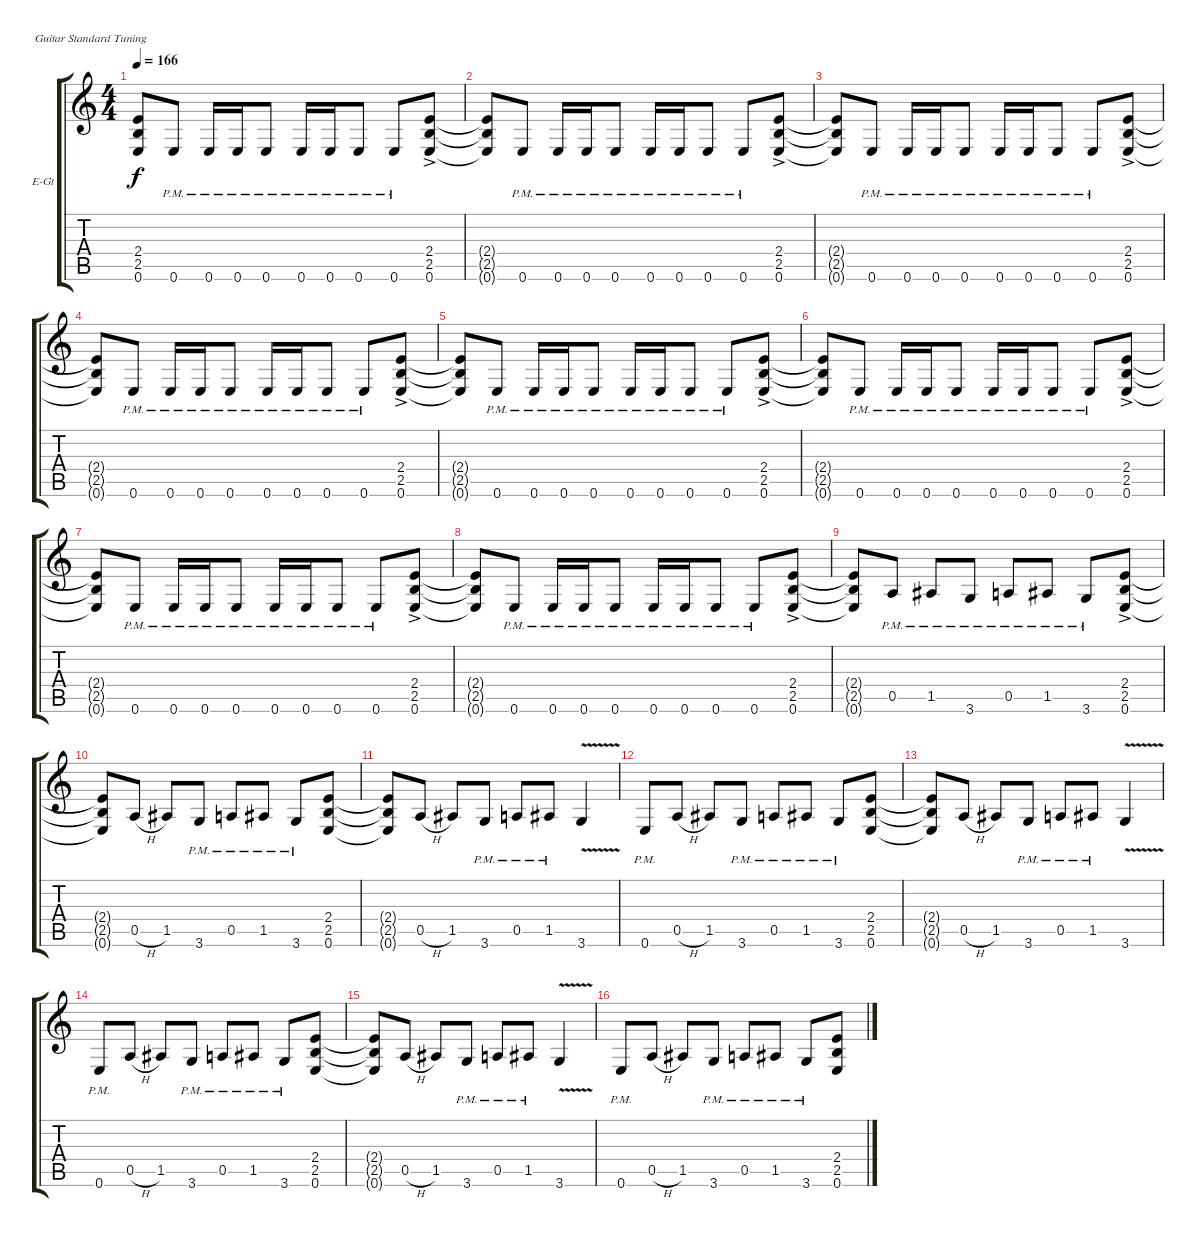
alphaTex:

\defaultSystemsLayout 4
\bracketExtendMode groupsimilarinstruments
\firstSystemTrackNameOrientation horizontal
\otherSystemsTrackNameOrientation horizontal
\track ("Kirk Hammett (Rhythm)" "E-Gt") {instrument distortionguitar}
\staff {score tabs}
\tuning (E4 B3 G3 D3 A2 E2)
\ts (4 4)
\tempo 166
\clef g2
\ks c
(0.6{t} 2.5{t} 2.4{t}).8{dy f} 0.6{pm}.8 0.6{pm}.16 0.6{pm}.16 0.6{pm}.8 0.6{pm}.16 0.6{pm}.16 0.6{pm}.8 0.6{pm}.8 (0.6{ac} 2.5{ac} 2.4{ac}).8 |
(0.6{t} 2.5{t} 2.4{t}).8 0.6{pm}.8 0.6{pm}.16 0.6{pm}.16 0.6{pm}.8 0.6{pm}.16 0.6{pm}.16 0.6{pm}.8 0.6{pm}.8 (0.6{ac} 2.5{ac} 2.4{ac}).8 |
(0.6{t} 2.5{t} 2.4{t}).8 0.6{pm}.8 0.6{pm}.16 0.6{pm}.16 0.6{pm}.8 0.6{pm}.16 0.6{pm}.16 0.6{pm}.8 0.6{pm}.8 (0.6{ac} 2.5{ac} 2.4{ac}).8 |
(0.6{t} 2.5{t} 2.4{t}).8 0.6{pm}.8 0.6{pm}.16 0.6{pm}.16 0.6{pm}.8 0.6{pm}.16 0.6{pm}.16 0.6{pm}.8 0.6{pm}.8 (0.6{ac} 2.5{ac} 2.4{ac}).8 |
(0.6{t} 2.5{t} 2.4{t}).8 0.6{pm}.8 0.6{pm}.16 0.6{pm}.16 0.6{pm}.8 0.6{pm}.16 0.6{pm}.16 0.6{pm}.8 0.6{pm}.8 (0.6{ac} 2.5{ac} 2.4{ac}).8 |
(0.6{t} 2.5{t} 2.4{t}).8 0.6{pm}.8 0.6{pm}.16 0.6{pm}.16 0.6{pm}.8 0.6{pm}.16 0.6{pm}.16 0.6{pm}.8 0.6{pm}.8 (0.6{ac} 2.5{ac} 2.4{ac}).8 |
(0.6{t} 2.5{t} 2.4{t}).8 0.6{pm}.8 0.6{pm}.16 0.6{pm}.16 0.6{pm}.8 0.6{pm}.16 0.6{pm}.16 0.6{pm}.8 0.6{pm}.8 (0.6{ac} 2.5{ac} 2.4{ac}).8 |
(0.6{t} 2.5{t} 2.4{t}).8 0.6{pm}.8 0.6{pm}.16 0.6{pm}.16 0.6{pm}.8 0.6{pm}.16 0.6{pm}.16 0.6{pm}.8 0.6{pm}.8 (0.6{ac} 2.5{ac} 2.4{ac}).8 |
(0.6{t} 2.5{t} 2.4{t}).8 0.5{pm}.8 1.5{pm}.8 3.6{pm}.8 0.5{pm}.8 1.5{pm}.8 3.6{pm}.8 (0.6{ac} 2.5{ac} 2.4{ac}).8 |
(0.6{t} 2.5{t} 2.4{t}).8 0.5{h}.8 1.5.8 3.6{pm}.8 0.5{pm}.8 1.5{pm}.8 3.6{pm}.8 (0.6 2.5 2.4).8 |
(0.6{t} 2.5{t} 2.4{t}).8 0.5{h}.8 1.5.8 3.6{pm}.8 0.5{pm}.8 1.5{pm}.8 3.6{v}.4 |
0.6{pm}.8 0.5{h}.8 1.5.8 3.6{pm}.8 0.5{pm}.8 1.5{pm}.8 3.6{pm}.8 (0.6 2.5 2.4).8 |
(0.6{t} 2.5{t} 2.4{t}).8 0.5{h}.8 1.5.8 3.6{pm}.8 0.5{pm}.8 1.5{pm}.8 3.6{v}.4 |
0.6{pm}.8 0.5{h}.8 1.5.8 3.6{pm}.8 0.5{pm}.8 1.5{pm}.8 3.6{pm}.8 (0.6 2.5 2.4).8 |
(0.6{t} 2.5{t} 2.4{t}).8 0.5{h}.8 1.5.8 3.6{pm}.8 0.5{pm}.8 1.5{pm}.8 3.6{v}.4 |
0.6{pm}.8 0.5{h}.8 1.5.8 3.6{pm}.8 0.5{pm}.8 1.5{pm}.8 3.6{pm}.8 (0.6 2.5 2.4).8
